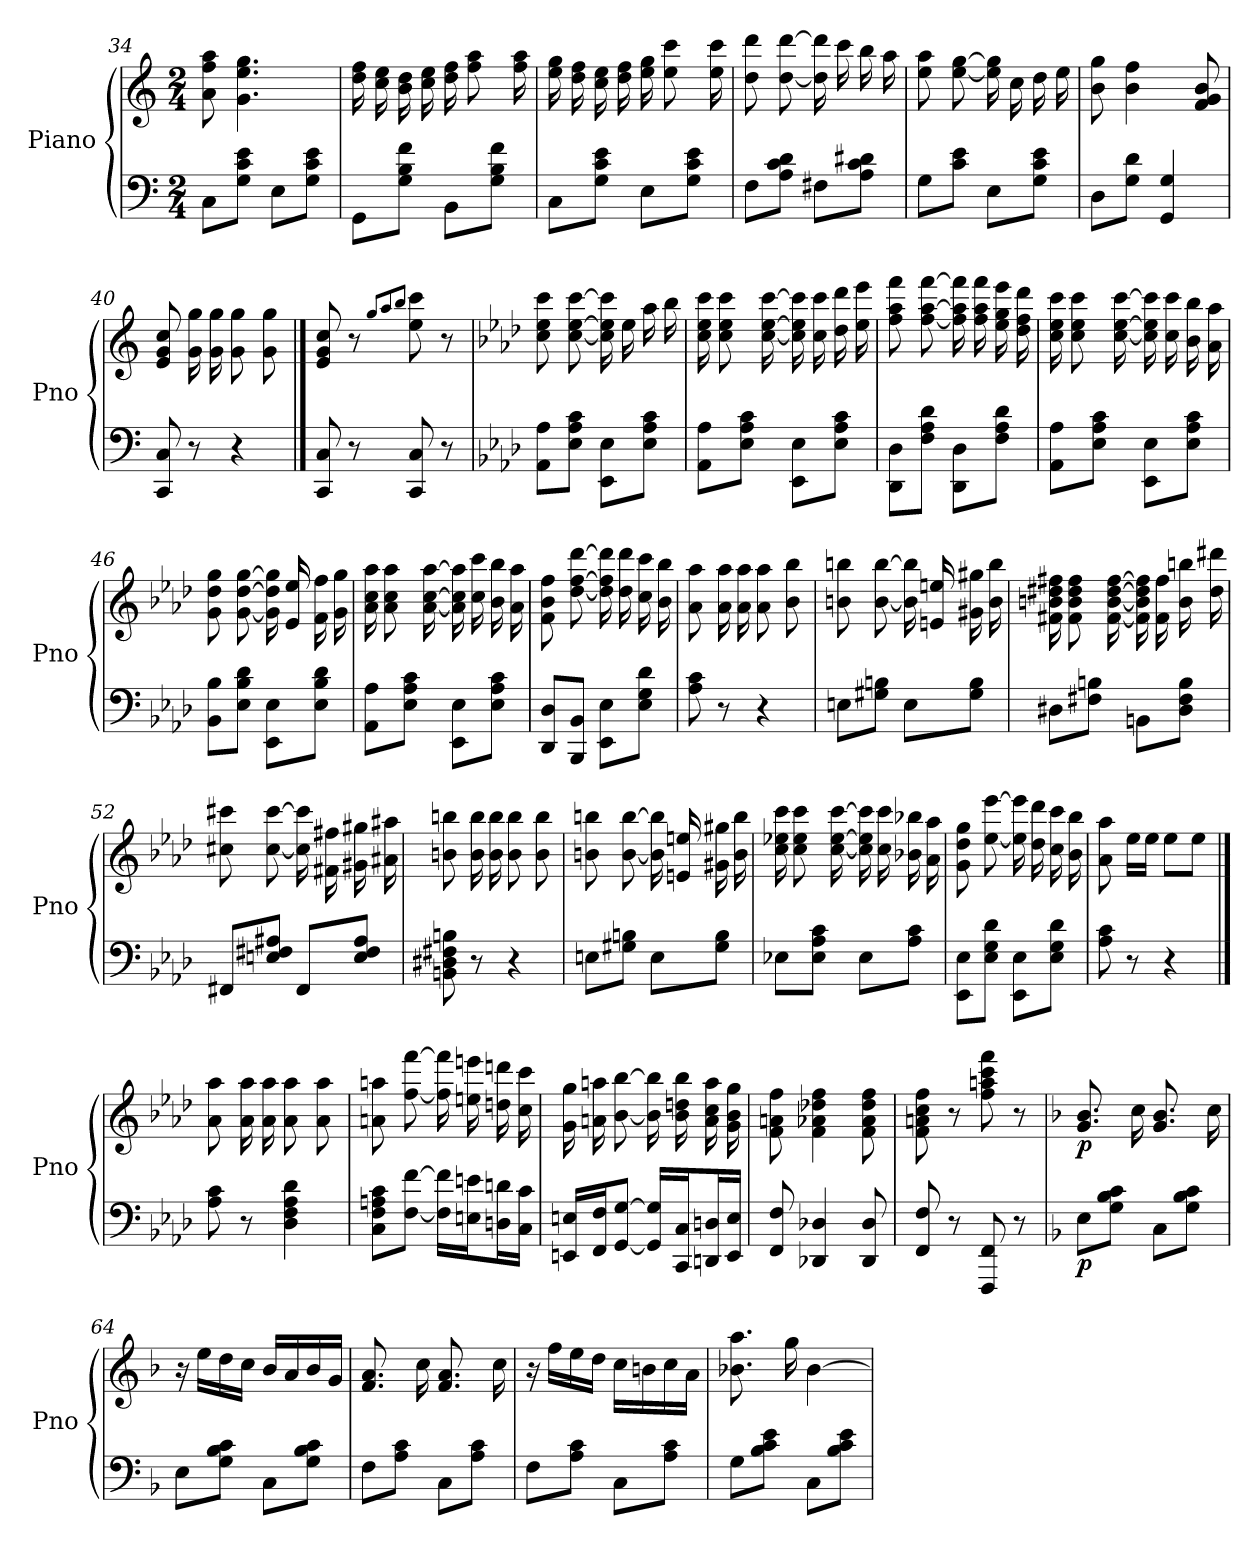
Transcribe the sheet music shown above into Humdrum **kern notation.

**kern	**dynam	**kern	**dynam
*part2	*part2	*part1	*part1
*staff2	*staff2	*staff1	*staff1
*I"Piano	*	*I"Piano	*
*I'Pno	*	*I'Pno	*
!!LO:LB:g=z
*clefF4	*	*clefG2	*
*k[]	*	*k[]	*
*M2/4	*	*M2/4	*
=34	=34	=34	=34
8C\L	.	8a\ 8ff\ 8aa\	.
8G\ 8c\ 8e\J	.	4.g\ 4.ee\ 4.gg\	.
8E\L	.	.	.
8G\ 8c\ 8e\J	.	.	.
=35	=35	=35	=35
8GG\L	.	16dd\ 16ff\	.
.	.	16cc\ 16ee\	.
8G\ 8B\ 8f\J	.	16b\ 16dd\	.
.	.	16cc\ 16ee\	.
8BB\L	.	16dd\ 16ff\	.
.	.	8ff\ 8aa\	.
8G\ 8B\ 8f\J	.	.	.
.	.	16ff\ 16aa\	.
=36	=36	=36	=36
8C\L	.	16ee\ 16gg\	.
.	.	16dd\ 16ff\	.
8G\ 8c\ 8e\J	.	16cc\ 16ee\	.
.	.	16dd\ 16ff\	.
8E\L	.	16ee\ 16gg\	.
.	.	8ee\ 8ccc\	.
8G\ 8c\ 8e\J	.	.	.
.	.	16ee\ 16ccc\	.
=37	=37	=37	=37
8F\L	.	8dd\ 8ddd\	.
8A\ 8c\ 8d\J	.	[8dd\ [8ddd\	.
8F#X\L	.	16dd\] 16ddd\]	.
.	.	16ccc\	.
8A\ 8c\ 8d#X\J	.	16bb\	.
.	.	16aa\	.
=38	=38	=38	=38
8G\L	.	8ee\ 8aa\	.
8c\ 8e\J	.	[8ee\ [8gg\	.
8E\L	.	16ee\] 16gg\]	.
.	.	16cc\	.
8G\ 8c\ 8e\J	.	16dd\	.
.	.	16ee\	.
=39	=39	=39	=39
8D\L	.	8b\ 8gg\	.
8G\ 8d\J	.	4b\ 4ff\	.
4GG/ 4G/	.	.	.
.	.	8f/ 8g/ 8b/	.
!!LO:LB:g=z
=40	=40	=40	=40
8CC/ 8C/	.	8e/ 8g/ 8cc/	.
8r	.	16g\ 16gg\	.
.	.	16g\ 16gg\	.
4r	.	8g\ 8gg\	.
.	.	8g\ 8gg\	.
==41	==41	==41	==41
8CC/ 8C/	.	8e/ 8g/ 8cc/	.
8r	.	8r	.
.	.	8qgg/L	.
.	.	8qaa/	.
.	.	8qbb/J	.
8CC/ 8C/	.	8ee\ 8ccc\	.
8r	.	8r	.
=42!|	=42!|	=42!|	=42!|
*k[b-e-a-d-]	*	*k[b-e-a-d-]	*
8AA-\ 8A-\L	.	8cc\ 8ee-\ 8ccc\	.
8E-\ 8A-\ 8c\J	.	[8cc\ [8ee-\ [8ccc\	.
8EE-\ 8E-\L	.	16cc\] 16ee-\] 16ccc\]	.
.	.	16ee-\	.
8E-\ 8A-\ 8c\J	.	16aa-\	.
.	.	16bb-\	.
=43	=43	=43	=43
8AA-\ 8A-\L	.	16cc\ 16ee-\ 16ccc\	.
.	.	8cc\ 8ee-\ 8ccc\	.
8E-\ 8A-\ 8c\J	.	.	.
.	.	[16cc\ [16ee-\ [16ccc\	.
8EE-\ 8E-\L	.	16cc\] 16ee-\] 16ccc\]	.
.	.	16cc\ 16ccc\	.
8E-\ 8A-\ 8c\J	.	16dd-\ 16ddd-\	.
.	.	16ee-\ 16eee-\	.
=44	=44	=44	=44
8DD-\ 8D-\L	.	8ff\ 8aa-\ 8fff\	.
8F\ 8A-\ 8d-\J	.	[8ff\ [8aa-\ [8fff\	.
8DD-\ 8D-\L	.	16ff\] 16aa-\] 16fff\]	.
.	.	16ff\ 16aa-\ 16fff\	.
8F\ 8A-\ 8d-\J	.	16ee-\ 16gg\ 16eee-\	.
.	.	16dd-\ 16ff\ 16ddd-\	.
!!LO:LB:g=z
=45	=45	=45	=45
8AA-\ 8A-\L	.	16cc\ 16ee-\ 16ccc\	.
.	.	8cc\ 8ee-\ 8ccc\	.
8E-\ 8A-\ 8c\J	.	.	.
.	.	[16cc\ [16ee-\ [16ccc\	.
8EE-\ 8E-\L	.	16cc\] 16ee-\] 16ccc\]	.
.	.	16cc\ 16ccc\	.
8E-\ 8A-\ 8c\J	.	16b-\ 16bb-\	.
.	.	16a-\ 16aa-\	.
=46	=46	=46	=46
8BB-\ 8B-\L	.	8g\ 8dd-\ 8gg\	.
8E-\ 8B-\ 8d-\J	.	[8g\ [8dd-\ [8gg\	.
8EE-\ 8E-\L	.	16g\] 16dd-\] 16gg\]	.
.	.	16e-/ 16ee-/	.
8E-\ 8B-\ 8d-\J	.	16f\ 16ff\	.
.	.	16g\ 16gg\	.
=47	=47	=47	=47
8AA-\ 8A-\L	.	16a-\ 16cc\ 16aa-\	.
.	.	8a-\ 8cc\ 8aa-\	.
8E-\ 8A-\ 8c\J	.	.	.
.	.	[16a-\ [16cc\ [16aa-\	.
8EE-\ 8E-\L	.	16a-\] 16cc\] 16aa-\]	.
.	.	16cc\ 16ccc\	.
8E-\ 8A-\ 8c\J	.	16b-\ 16bb-\	.
.	.	16a-\ 16aa-\	.
=48	=48	=48	=48
8DD-/ 8D-/L	.	8f\ 8b-\ 8ff\	.
8BBB-/ 8BB-/J	.	[8dd-\ [8ff\ [8ddd-\	.
8EE-\ 8E-\L	.	16dd-\] 16ff\] 16ddd-\]	.
.	.	16dd-\ 16ddd-\	.
8E-\ 8G\ 8d-\J	.	16cc\ 16ccc\	.
.	.	16b-\ 16bb-\	.
=49	=49	=49	=49
8A-\ 8c\	.	8a-\ 8aa-\	.
8r	.	16a-\ 16aa-\	.
.	.	16a-\ 16aa-\	.
4r	.	8a-\ 8aa-\	.
.	.	8b-\ 8bb-\	.
!!LO:LB:g=z
=50	=50	=50	=50
8En\L	.	8bn\ 8bbn\	.
8G#X\ 8Bn\J	.	[8b\ [8bb\	.
8E\L	.	16b\] 16bb\]	.
.	.	16en/ 16een/	.
8G#\ 8B\J	.	16g#X\ 16gg#X\	.
.	.	16b\ 16bb\	.
=51	=51	=51	=51
8D#X\L	.	16f#X\ 16bn\ 16dd#X\ 16ff#X\	.
.	.	8f#\ 8b\ 8dd#\ 8ff#\	.
8F#X\ 8Bn\J	.	.	.
.	.	[16f#\ [16b\ [16dd#\ [16ff#\	.
8BBn\L	.	16f#\] 16b\] 16dd#\] 16ff#\]	.
.	.	16f#\ 16ff#\	.
8D#\ 8F#\ 8B\J	.	16b\ 16bbn\	.
.	.	16dd#\ 16ddd#X\	.
=52	=52	=52	=52
8FF#X/L	.	8cc#X\ 8ccc#X\	.
8En/ 8F#X/ 8A#X/J	.	[8cc#\ [8ccc#\	.
8FF#/L	.	16cc#\] 16ccc#\]	.
.	.	16f#X\ 16ff#X\	.
8E/ 8F#/ 8A#/J	.	16g#X\ 16gg#X\	.
.	.	16a#X\ 16aa#X\	.
=53	=53	=53	=53
8BBn\ 8D#X\ 8F#X\ 8Bn\	.	8bn\ 8bbn\	.
8r	.	16b\ 16bb\	.
.	.	16b\ 16bb\	.
4r	.	8b\ 8bb\	.
.	.	8b\ 8bb\	.
!!LO:PB:g=z
=54	=54	=54	=54
8En\L	.	8bn\ 8bbn\	.
8G#X\ 8Bn\J	.	[8b\ [8bb\	.
8E\L	.	16b\] 16bb\]	.
.	.	16en/ 16een/	.
8G#\ 8B\J	.	16g#X\ 16gg#X\	.
.	.	16b\ 16bb\	.
=55	=55	=55	=55
8E-X\L	.	16cc\ 16ee-X\ 16ccc\	.
.	.	8cc\ 8ee-\ 8ccc\	.
8E-\ 8A-\ 8c\J	.	.	.
.	.	[16cc\ [16ee-\ [16ccc\	.
8E-\L	.	16cc\] 16ee-\] 16ccc\]	.
.	.	16cc\ 16ccc\	.
8A-\ 8c\J	.	16b-X\ 16bb-X\	.
.	.	16a-\ 16aa-\	.
=56	=56	=56	=56
8EE-\ 8E-\L	.	8g\ 8dd-\ 8gg\	.
8E-\ 8G\ 8d-\J	.	[8ee-\ [8eee-\	.
8EE-\ 8E-\L	.	16ee-\] 16eee-\]	.
.	.	16dd-\ 16ddd-\	.
8E-\ 8G\ 8d-\J	.	16cc\ 16ccc\	.
.	.	16b-\ 16bb-\	.
=57	=57	=57	=57
8A-\ 8c\	.	8a-\ 8aa-\	.
8r	.	16ee-\LL	.
.	.	16ee-\JJ	.
4r	.	8ee-\L	.
.	.	8ee-\J	.
==58	==58	==58	==58
8A-\ 8c\	.	8a-\ 8aa-\	.
8r	.	16a-\ 16aa-\	.
.	.	16a-\ 16aa-\	.
4D-\ 4F\ 4A-\ 4d-\	.	8a-\ 8aa-\	.
.	.	8a-\ 8aa-\	.
!!LO:LB:g=z
=59	=59	=59	=59
8C\ 8F\ 8An\ 8c\L	.	8an\ 8aan\	.
[8F\ [8f\J	.	[8ff\ [8fff\	.
16F]\ 16f]\LL	.	16ff\] 16fff\]	.
16En\ 16en\J	.	16een\ 16eeen\	.
16Dn\ 16dn\L	.	16ddn\ 16dddn\	.
16C\ 16c\JJ	.	16cc\ 16ccc\	.
=60	=60	=60	=60
16EEn/ 16En/LL	.	16g\ 16gg\	.
16FF/ 16F/J	.	16an\ 16aan\	.
[8GG/ [8G/J	.	[8b-\ [8bb-\	.
16GG]/ 16G]/LL	.	16b-\] 16bb-\]	.
16CC/ 16C/J	.	16b-\ 16ddn\ 16bb-\	.
16DDn/ 16Dn/L	.	16a\ 16cc\ 16aa\	.
16EE/ 16E/JJ	.	16g\ 16b-\ 16gg\	.
=61	=61	=61	=61
8FF/ 8F/	.	8f\ 8an\ 8ff\	.
4DD-X/ 4D-X/	.	4f\ 4a-X\ 4dd-X\ 4ff\	.
8DD-/ 8D-/	.	8f\ 8a-\ 8dd-\ 8ff\	.
=62	=62	=62	=62
8FF/ 8F/	.	8f\ 8an\ 8cc\ 8ff\	.
8r	.	8r	.
8FFF/ 8FF/	.	8ff\ 8aan\ 8ccc\ 8fff\	.
!	!LO:DY:b	!	!LO:DY:b
8r	other-dynamics	8r	other-dynamics
=63!|	=63!|	=63!|	=63!|
*k[b-]	*	*k[b-]	*
!	!LO:DY:b	!	!LO:DY:b
8E\L	p	8.g/ 8.b-/	p
8G\ 8B-\ 8c\J	.	.	.
.	.	16cc\	.
8C\L	.	8.g/ 8.b-/	.
8G\ 8B-\ 8c\J	.	.	.
.	.	16cc\	.
!!LO:LB:g=z
=64	=64	=64	=64
8E\L	.	16r	.
.	.	16ee\LL	.
8G\ 8B-\ 8c\J	.	16dd\	.
.	.	16cc\JJ	.
8C\L	.	16b-/LL	.
.	.	16a/	.
8G\ 8B-\ 8c\J	.	16b-/	.
.	.	16g/JJ	.
=65	=65	=65	=65
8F\L	.	8.f/ 8.a/	.
8A\ 8c\J	.	.	.
.	.	16cc\	.
8C\L	.	8.f/ 8.a/	.
8A\ 8c\J	.	.	.
.	.	16cc\	.
=66	=66	=66	=66
8F\L	.	16r	.
.	.	16ff\LL	.
8A\ 8c\J	.	16ee\	.
.	.	16dd\JJ	.
8C\L	.	16cc\LL	.
.	.	16bn\	.
8A\ 8c\J	.	16cc\	.
.	.	16a\JJ	.
=67	=67	=67	=67
8G\L	.	8.b-X\ 8.aa\	.
8B-\ 8c\ 8e\J	.	.	.
.	.	16gg\	.
8C\L	.	[4b-\	.
8B-\ 8c\ 8e\J	.	.	.
=	=	=	=
*-	*-	*-	*-
